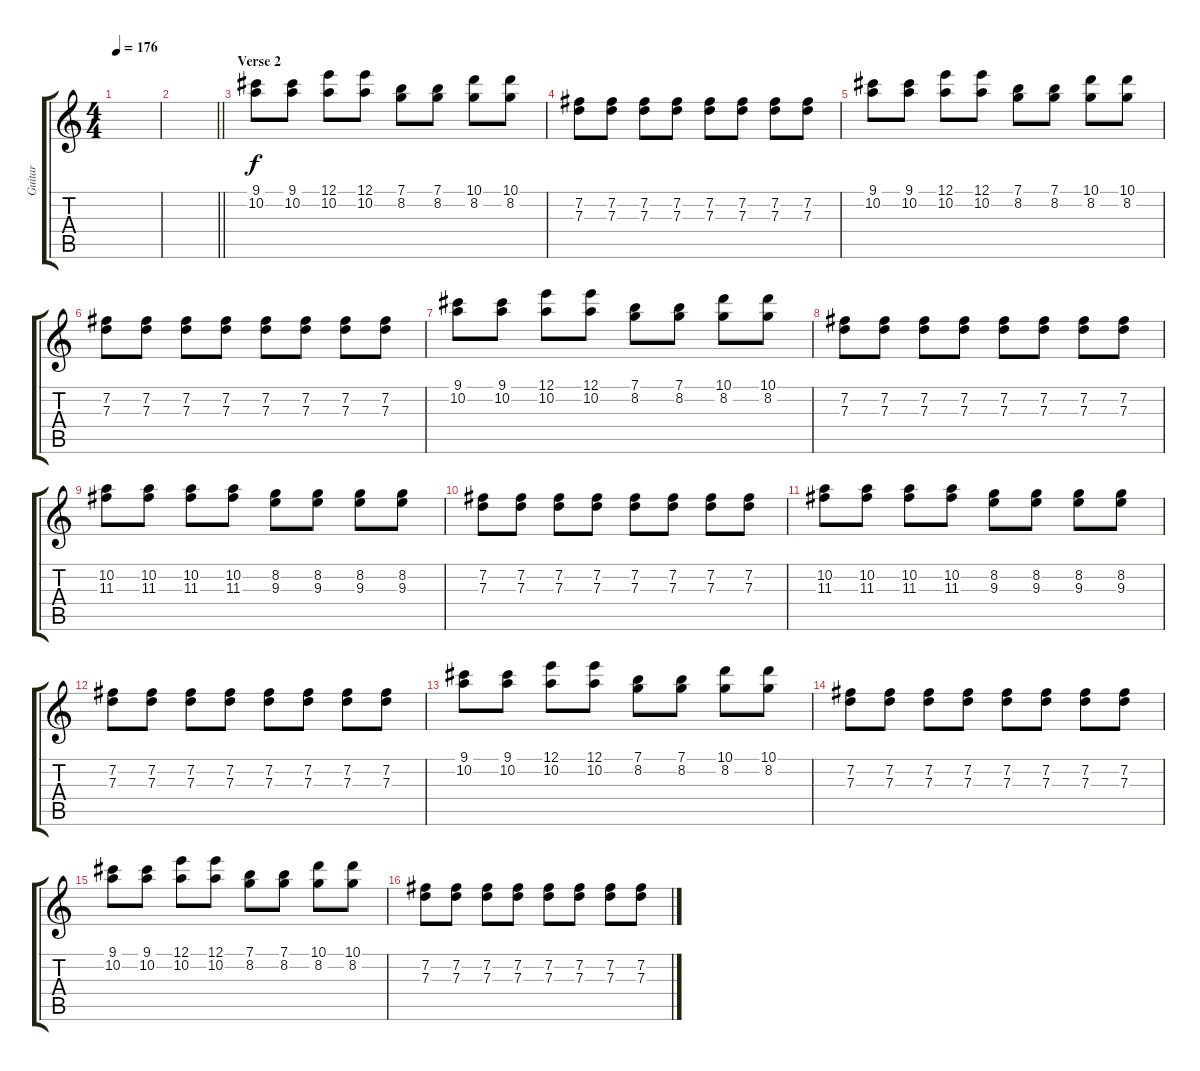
\track ("Guitar" "Guitar") {instrument electricguitarclean}
\staff {score tabs}
\tuning (E4 B3 G3 D3 A2 E2) {hide}
\ts (4 4)
\tempo 176
\clef g2
\ks c
|
\barLineRight lightlight
|
\section ("" "Verse 2")
(9.1 10.2).8 (9.1 10.2).8 (12.1 10.2).8 (12.1 10.2).8 (7.1 8.2).8 (7.1 8.2).8 (10.1 8.2).8 (10.1 8.2).8 |
(7.2 7.3).8 (7.2 7.3).8 (7.2 7.3).8 (7.2 7.3).8 (7.2 7.3).8 (7.2 7.3).8 (7.2 7.3).8 (7.2 7.3).8 |
(9.1 10.2).8 (9.1 10.2).8 (12.1 10.2).8 (12.1 10.2).8 (7.1 8.2).8 (7.1 8.2).8 (10.1 8.2).8 (10.1 8.2).8 |
(7.2 7.3).8 (7.2 7.3).8 (7.2 7.3).8 (7.2 7.3).8 (7.2 7.3).8 (7.2 7.3).8 (7.2 7.3).8 (7.2 7.3).8 |
(9.1 10.2).8 (9.1 10.2).8 (12.1 10.2).8 (12.1 10.2).8 (7.1 8.2).8 (7.1 8.2).8 (10.1 8.2).8 (10.1 8.2).8 |
(7.2 7.3).8 (7.2 7.3).8 (7.2 7.3).8 (7.2 7.3).8 (7.2 7.3).8 (7.2 7.3).8 (7.2 7.3).8 (7.2 7.3).8 |
(10.2 11.3).8 (10.2 11.3).8 (10.2 11.3).8 (10.2 11.3).8 (8.2 9.3).8 (8.2 9.3).8 (8.2 9.3).8 (8.2 9.3).8 |
(7.2 7.3).8 (7.2 7.3).8 (7.2 7.3).8 (7.2 7.3).8 (7.2 7.3).8 (7.2 7.3).8 (7.2 7.3).8 (7.2 7.3).8 |
(10.2 11.3).8 (10.2 11.3).8 (10.2 11.3).8 (10.2 11.3).8 (8.2 9.3).8 (8.2 9.3).8 (8.2 9.3).8 (8.2 9.3).8 |
(7.2 7.3).8 (7.2 7.3).8 (7.2 7.3).8 (7.2 7.3).8 (7.2 7.3).8 (7.2 7.3).8 (7.2 7.3).8 (7.2 7.3).8 |
(9.1 10.2).8 (9.1 10.2).8 (12.1 10.2).8 (12.1 10.2).8 (7.1 8.2).8 (7.1 8.2).8 (10.1 8.2).8 (10.1 8.2).8 |
(7.2 7.3).8 (7.2 7.3).8 (7.2 7.3).8 (7.2 7.3).8 (7.2 7.3).8 (7.2 7.3).8 (7.2 7.3).8 (7.2 7.3).8 |
(9.1 10.2).8 (9.1 10.2).8 (12.1 10.2).8 (12.1 10.2).8 (7.1 8.2).8 (7.1 8.2).8 (10.1 8.2).8 (10.1 8.2).8 |
(7.2 7.3).8 (7.2 7.3).8 (7.2 7.3).8 (7.2 7.3).8 (7.2 7.3).8 (7.2 7.3).8 (7.2 7.3).8 (7.2 7.3).8
